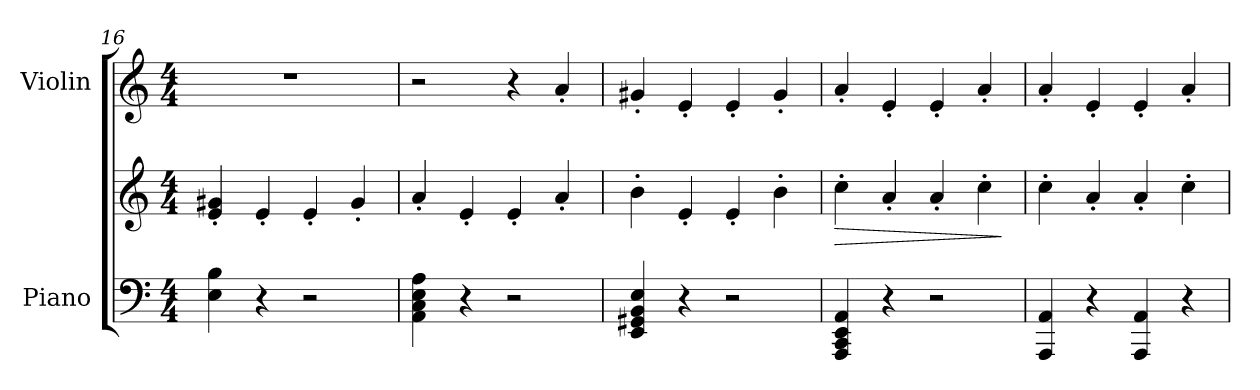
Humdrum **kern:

**kern	**kern	**dynam	**kern
*part2	*part2	*part2	*part1
*staff3	*staff2	*staff2/3	*staff1
*I"Piano	*	*	*I"Violin
*I'Pno.	*	*	*I'Vln.
*clefF4	*clefG2	*	*clefG2
*k[]	*k[]	*	*k[]
*M4/4	*M4/4	*	*M4/4
=16	=16	=16	=16
4E\ 4B\	4e/' 4g#X/'	.	1r
4r	4e'/	.	.
2r	4e'/	.	.
.	4g#'/	.	.
=17	=17	=17	=17
4AA\ 4C\ 4E\ 4A\	4a'/	.	2r
4r	4e'/	.	.
2r	4e'/	.	4r
.	4a'/	.	4a'/
=18	=18	=18	=18
4EE/ 4GG#X/ 4BB/ 4E/	4b'\	.	4g#X'/
4r	4e'/	.	4e'/
2r	4e'/	.	4e'/
.	4b'\	.	4g#'/
=19	=19	=19	=19
!	!	!LO:HP:b	!
4AAA/ 4CC/ 4EE/ 4AA/	4cc'\	>	4a'/
4r	4a'/	.	4e'/
2r	4a'/	.	4e'/
.	4cc'\	.	4a'/
.	.	]	.
!!LO:LB:g=z
=20	=20	=20	=20
4AAA/ 4AA/	4cc'\	.	4a'/
4r	4a'/	.	4e'/
4AAA/ 4AA/	4a'/	.	4e'/
4r	4cc'\	.	4a'/
=	=	=	=
*-	*-	*-	*-
